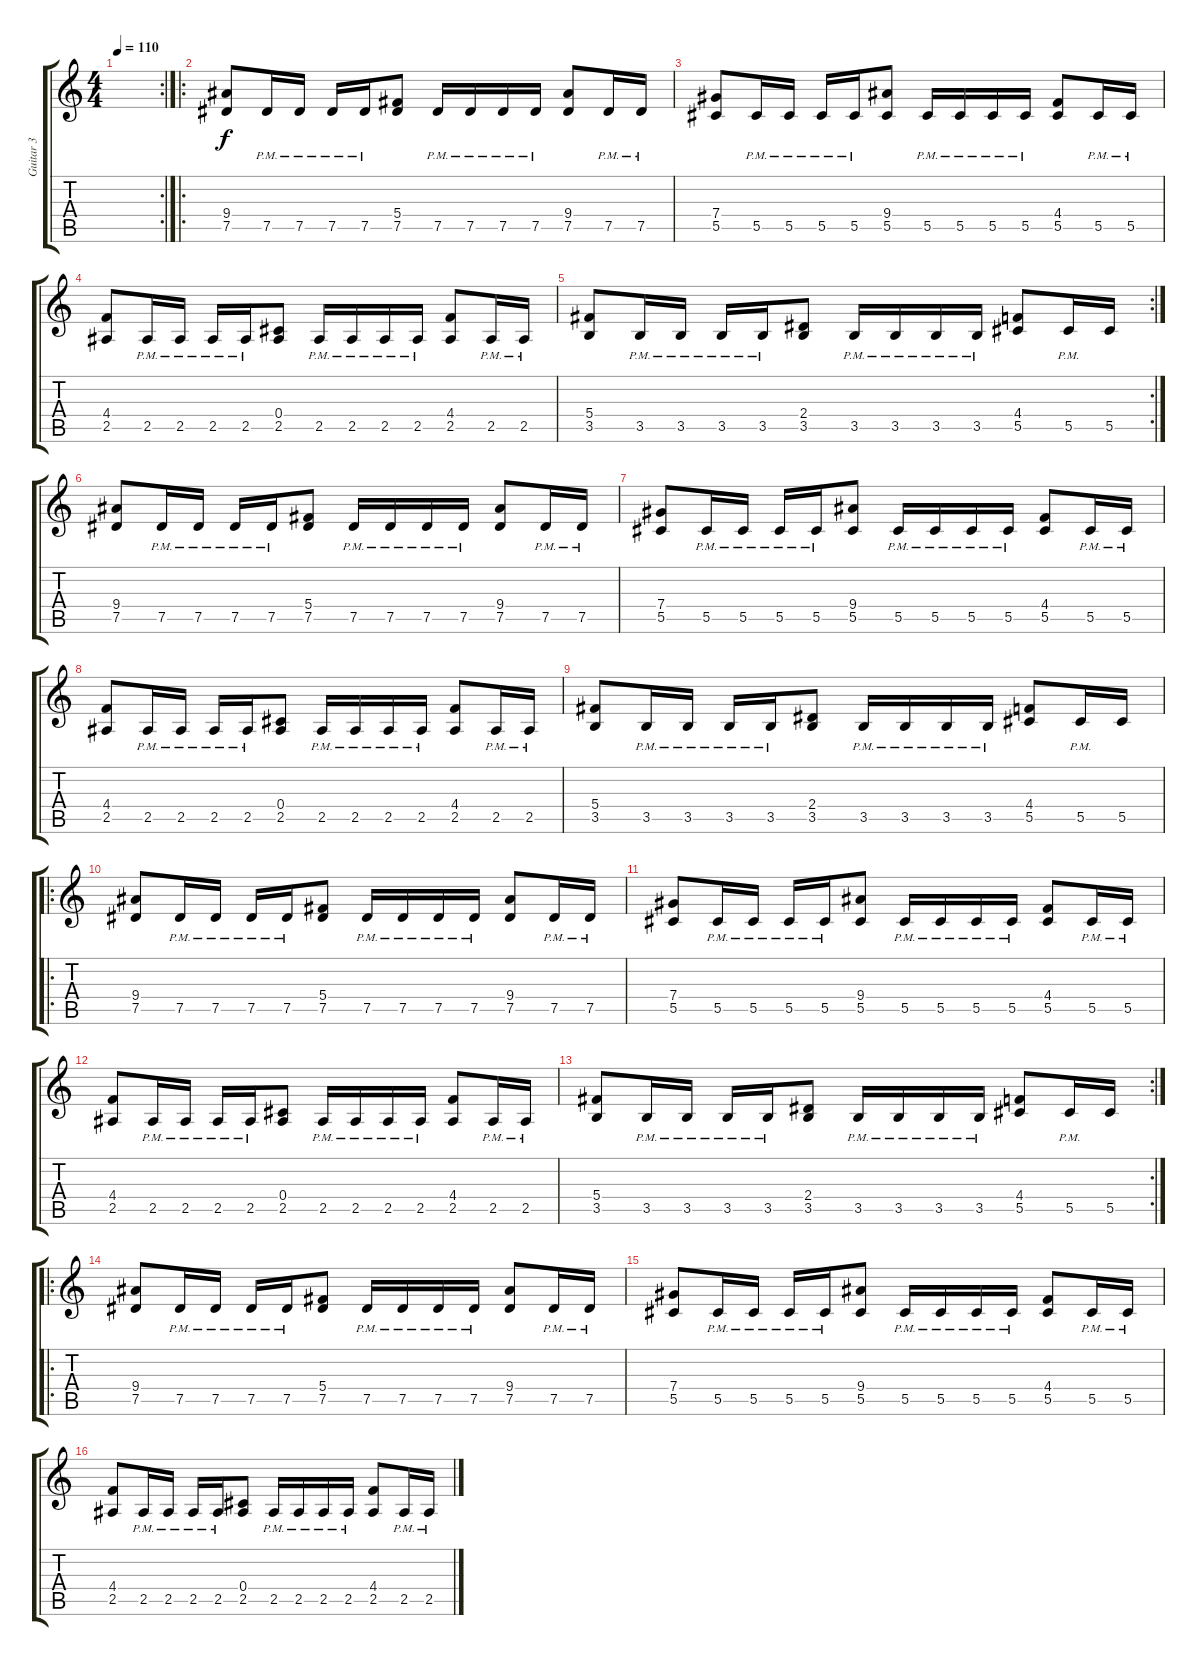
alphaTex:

\track ("Guitar 3" "Guitar 3") {instrument overdrivenguitar}
\staff {score tabs}
\tuning (Eb4 Bb3 Gb3 Db3 Ab2 Eb2) {hide}
\rc 2
\ts (4 4)
\tempo 110
\clef g2
\ks c
|
\ro
(9.4 7.5).8 7.5{pm}.16 7.5{pm}.16 7.5{pm}.16 7.5{pm}.16 (5.4 7.5).8 7.5{pm}.16 7.5{pm}.16 7.5{pm}.16 7.5{pm}.16 (9.4 7.5).8 7.5{pm}.16 7.5{pm}.16 |
(7.4 5.5).8 5.5{pm}.16 5.5{pm}.16 5.5{pm}.16 5.5{pm}.16 (9.4 5.5).8 5.5{pm}.16 5.5{pm}.16 5.5{pm}.16 5.5{pm}.16 (4.4 5.5).8 5.5{pm}.16 5.5{pm}.16 |
(4.4 2.5).8 2.5{pm}.16 2.5{pm}.16 2.5{pm}.16 2.5{pm}.16 (0.4 2.5).8 2.5{pm}.16 2.5{pm}.16 2.5{pm}.16 2.5{pm}.16 (4.4 2.5).8 2.5{pm}.16 2.5{pm}.16 |
\rc 2
(5.4 3.5).8 3.5{pm}.16 3.5{pm}.16 3.5{pm}.16 3.5{pm}.16 (2.4 3.5).8 3.5{pm}.16 3.5{pm}.16 3.5{pm}.16 3.5{pm}.16 (4.4 5.5).8 5.5{pm}.16 5.5.16 |
(9.4 7.5).8 7.5{pm}.16 7.5{pm}.16 7.5{pm}.16 7.5{pm}.16 (5.4 7.5).8 7.5{pm}.16 7.5{pm}.16 7.5{pm}.16 7.5{pm}.16 (9.4 7.5).8 7.5{pm}.16 7.5{pm}.16 |
(7.4 5.5).8 5.5{pm}.16 5.5{pm}.16 5.5{pm}.16 5.5{pm}.16 (9.4 5.5).8 5.5{pm}.16 5.5{pm}.16 5.5{pm}.16 5.5{pm}.16 (4.4 5.5).8 5.5{pm}.16 5.5{pm}.16 |
(4.4 2.5).8 2.5{pm}.16 2.5{pm}.16 2.5{pm}.16 2.5{pm}.16 (0.4 2.5).8 2.5{pm}.16 2.5{pm}.16 2.5{pm}.16 2.5{pm}.16 (4.4 2.5).8 2.5{pm}.16 2.5{pm}.16 |
(5.4 3.5).8 3.5{pm}.16 3.5{pm}.16 3.5{pm}.16 3.5{pm}.16 (2.4 3.5).8 3.5{pm}.16 3.5{pm}.16 3.5{pm}.16 3.5{pm}.16 (4.4 5.5).8 5.5{pm}.16 5.5.16 |
\ro
(9.4 7.5).8 7.5{pm}.16 7.5{pm}.16 7.5{pm}.16 7.5{pm}.16 (5.4 7.5).8 7.5{pm}.16 7.5{pm}.16 7.5{pm}.16 7.5{pm}.16 (9.4 7.5).8 7.5{pm}.16 7.5{pm}.16 |
(7.4 5.5).8 5.5{pm}.16 5.5{pm}.16 5.5{pm}.16 5.5{pm}.16 (9.4 5.5).8 5.5{pm}.16 5.5{pm}.16 5.5{pm}.16 5.5{pm}.16 (4.4 5.5).8 5.5{pm}.16 5.5{pm}.16 |
(4.4 2.5).8 2.5{pm}.16 2.5{pm}.16 2.5{pm}.16 2.5{pm}.16 (0.4 2.5).8 2.5{pm}.16 2.5{pm}.16 2.5{pm}.16 2.5{pm}.16 (4.4 2.5).8 2.5{pm}.16 2.5{pm}.16 |
\rc 2
(5.4 3.5).8 3.5{pm}.16 3.5{pm}.16 3.5{pm}.16 3.5{pm}.16 (2.4 3.5).8 3.5{pm}.16 3.5{pm}.16 3.5{pm}.16 3.5{pm}.16 (4.4 5.5).8 5.5{pm}.16 5.5.16 |
\ro
(9.4 7.5).8 7.5{pm}.16 7.5{pm}.16 7.5{pm}.16 7.5{pm}.16 (5.4 7.5).8 7.5{pm}.16 7.5{pm}.16 7.5{pm}.16 7.5{pm}.16 (9.4 7.5).8 7.5{pm}.16 7.5{pm}.16 |
(7.4 5.5).8 5.5{pm}.16 5.5{pm}.16 5.5{pm}.16 5.5{pm}.16 (9.4 5.5).8 5.5{pm}.16 5.5{pm}.16 5.5{pm}.16 5.5{pm}.16 (4.4 5.5).8 5.5{pm}.16 5.5{pm}.16 |
(4.4 2.5).8 2.5{pm}.16 2.5{pm}.16 2.5{pm}.16 2.5{pm}.16 (0.4 2.5).8 2.5{pm}.16 2.5{pm}.16 2.5{pm}.16 2.5{pm}.16 (4.4 2.5).8 2.5{pm}.16 2.5{pm}.16
